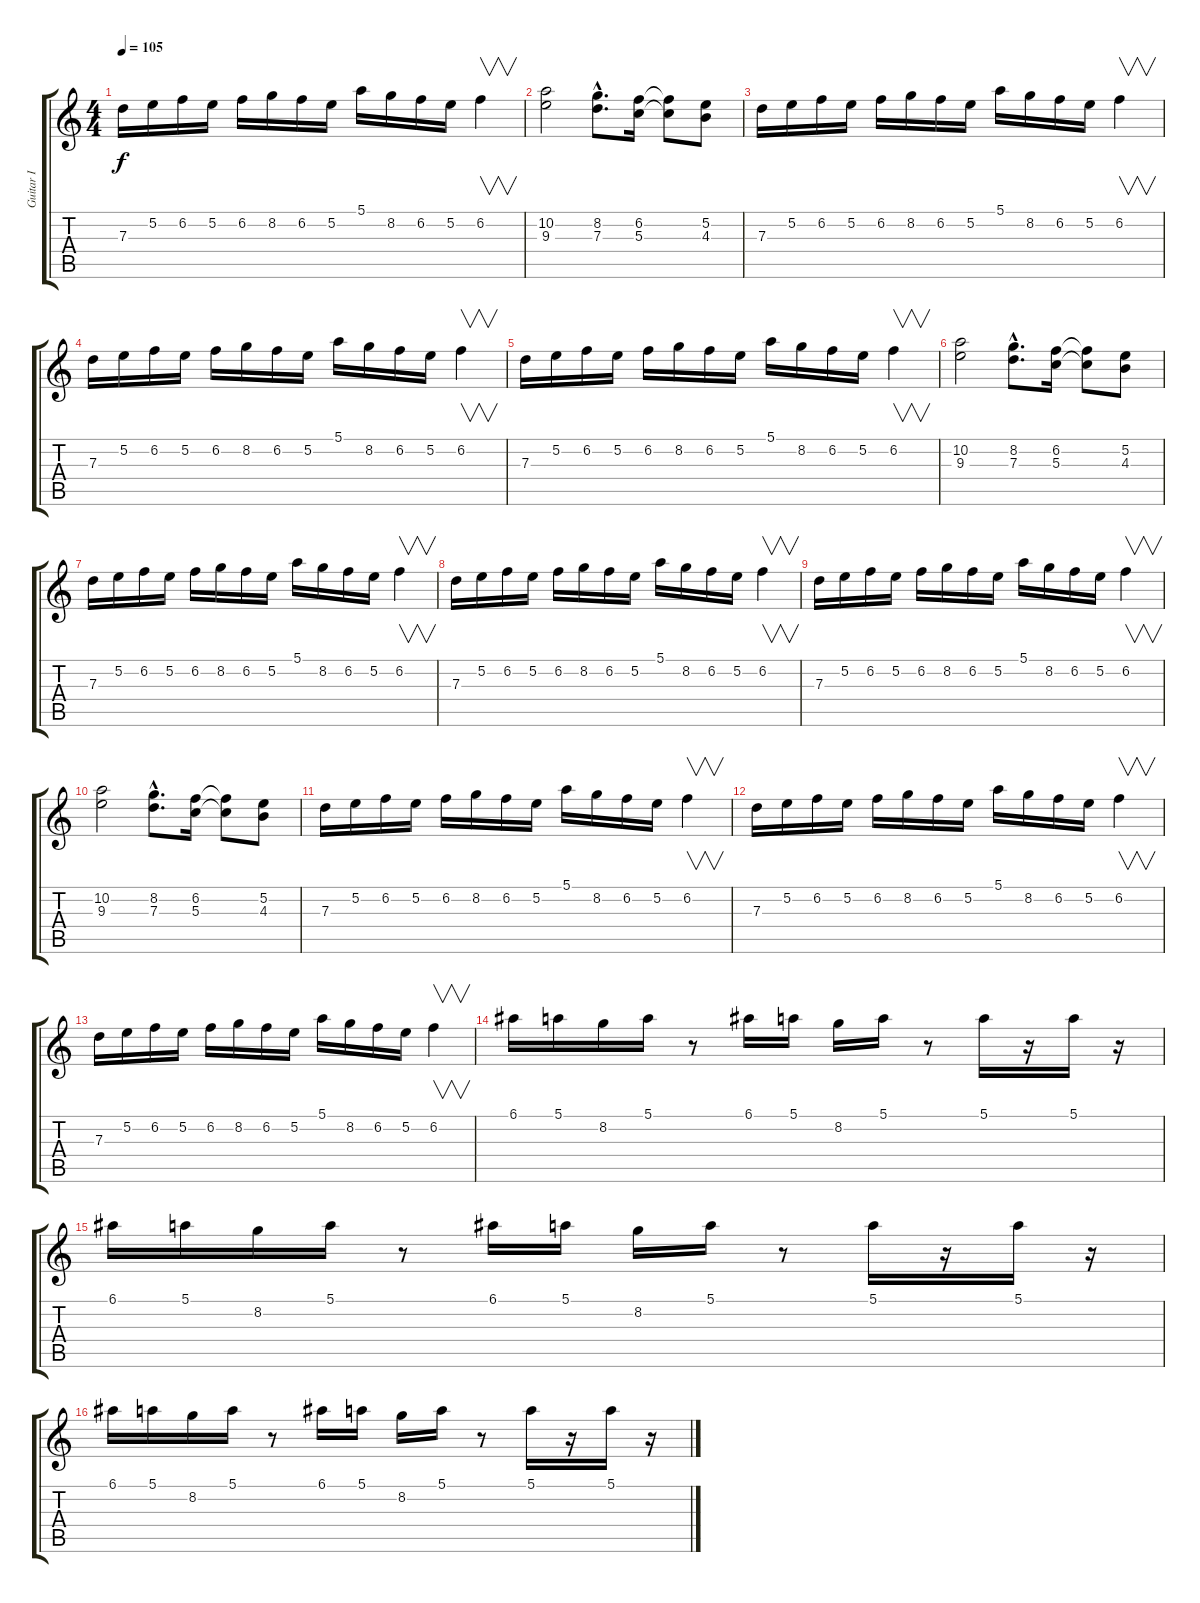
\track ("Guitar I" "Guitar I") {instrument distortionguitar}
\staff {score tabs}
\tuning (E4 B3 G3 D3 A2 D2) {hide}
\ts (4 4)
\tempo 105
\clef g2
\ks c
7.3.16{dy f} 5.2.16 6.2.16 5.2.16 6.2.16 8.2.16 6.2.16 5.2.16 5.1.16 8.2.16 6.2.16 5.2.16 6.2.4{v} |
(10.2 9.3).2 (8.2{hac} 7.3{hac}).8{d} (6.2 5.3).16 (6.2{t} 5.3{t}).8 (5.2 4.3).8 |
7.3.16 5.2.16 6.2.16 5.2.16 6.2.16 8.2.16 6.2.16 5.2.16 5.1.16 8.2.16 6.2.16 5.2.16 6.2.4{v} |
7.3.16 5.2.16 6.2.16 5.2.16 6.2.16 8.2.16 6.2.16 5.2.16 5.1.16 8.2.16 6.2.16 5.2.16 6.2.4{v} |
7.3.16 5.2.16 6.2.16 5.2.16 6.2.16 8.2.16 6.2.16 5.2.16 5.1.16 8.2.16 6.2.16 5.2.16 6.2.4{v} |
(10.2 9.3).2 (8.2{hac} 7.3{hac}).8{d} (6.2 5.3).16 (6.2{t} 5.3{t}).8 (5.2 4.3).8 |
7.3.16 5.2.16 6.2.16 5.2.16 6.2.16 8.2.16 6.2.16 5.2.16 5.1.16 8.2.16 6.2.16 5.2.16 6.2.4{v} |
7.3.16 5.2.16 6.2.16 5.2.16 6.2.16 8.2.16 6.2.16 5.2.16 5.1.16 8.2.16 6.2.16 5.2.16 6.2.4{v} |
7.3.16 5.2.16 6.2.16 5.2.16 6.2.16 8.2.16 6.2.16 5.2.16 5.1.16 8.2.16 6.2.16 5.2.16 6.2.4{v} |
(10.2 9.3).2 (8.2{hac} 7.3{hac}).8{d} (6.2 5.3).16 (6.2{t} 5.3{t}).8 (5.2 4.3).8 |
7.3.16 5.2.16 6.2.16 5.2.16 6.2.16 8.2.16 6.2.16 5.2.16 5.1.16 8.2.16 6.2.16 5.2.16 6.2.4{v} |
7.3.16 5.2.16 6.2.16 5.2.16 6.2.16 8.2.16 6.2.16 5.2.16 5.1.16 8.2.16 6.2.16 5.2.16 6.2.4{v} |
7.3.16 5.2.16 6.2.16 5.2.16 6.2.16 8.2.16 6.2.16 5.2.16 5.1.16 8.2.16 6.2.16 5.2.16 6.2.4{v} |
6.1.16 5.1.16 8.2.16 5.1.16 r.8 6.1.16 5.1.16 8.2.16 5.1.16 r.8 5.1.16 r.16 5.1.16 r.16 |
6.1.16 5.1.16 8.2.16 5.1.16 r.8 6.1.16 5.1.16 8.2.16 5.1.16 r.8 5.1.16 r.16 5.1.16 r.16 |
6.1.16 5.1.16 8.2.16 5.1.16 r.8 6.1.16 5.1.16 8.2.16 5.1.16 r.8 5.1.16 r.16 5.1.16 r.16
